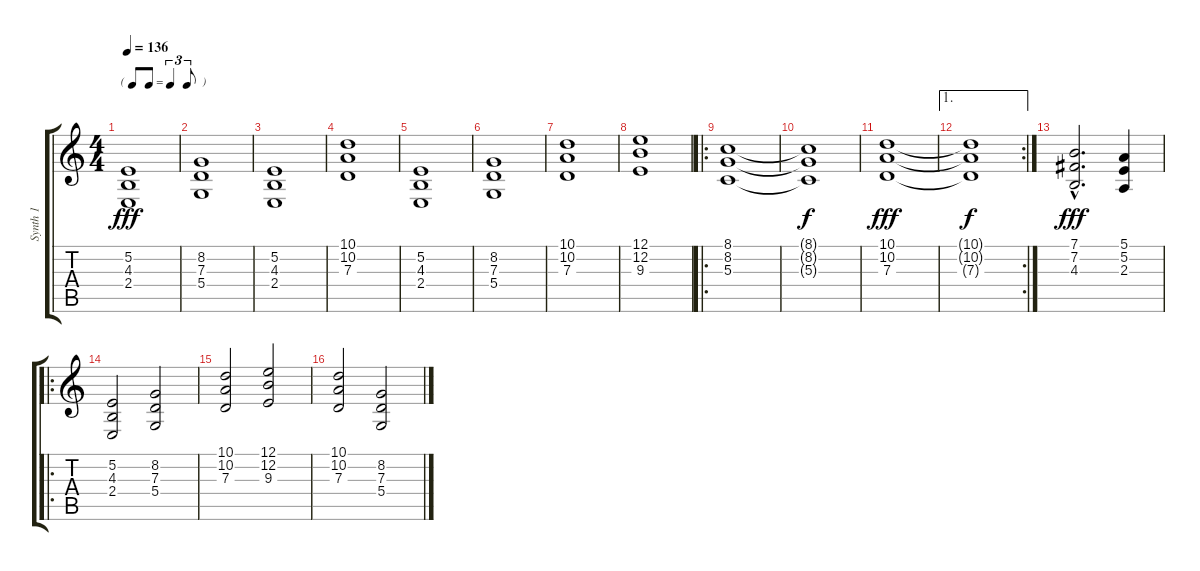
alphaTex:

\track ("Synth 1" "Synth 1") {instrument stringensemble2}
\staff {score tabs}
\tuning (E4 B3 G3 D3 A2 E2) {hide}
\ts (4 4)
\tf triplet8th
\tempo 136
\clef g2
\ks c
(5.2 4.3 2.4).1{dy fff} |
(8.2 7.3 5.4).1 |
(5.2 4.3 2.4).1 |
(10.1 10.2 7.3).1 |
(5.2 4.3 2.4).1 |
(8.2 7.3 5.4).1 |
(10.1 10.2 7.3).1 |
(12.1 12.2 9.3).1 |
\ro
(8.1 8.2 5.3).1 |
(8.1{t} 8.2{t} 5.3{t}).1{dy f} |
(10.1 10.2 7.3).1{dy fff} |
\ae 1
\rc 2
(10.1{t} 10.2{t} 7.3{t}).1{dy f} |
(7.1{hac} 7.2{hac} 4.3{hac}).2{d dy fff} (5.1 5.2 2.3).4 |
\ro
(5.2 4.3 2.4).2 (8.2 7.3 5.4).2 |
(10.1 10.2 7.3).2 (12.1 12.2 9.3).2 |
(10.1 10.2 7.3).2 (8.2 7.3 5.4).2
